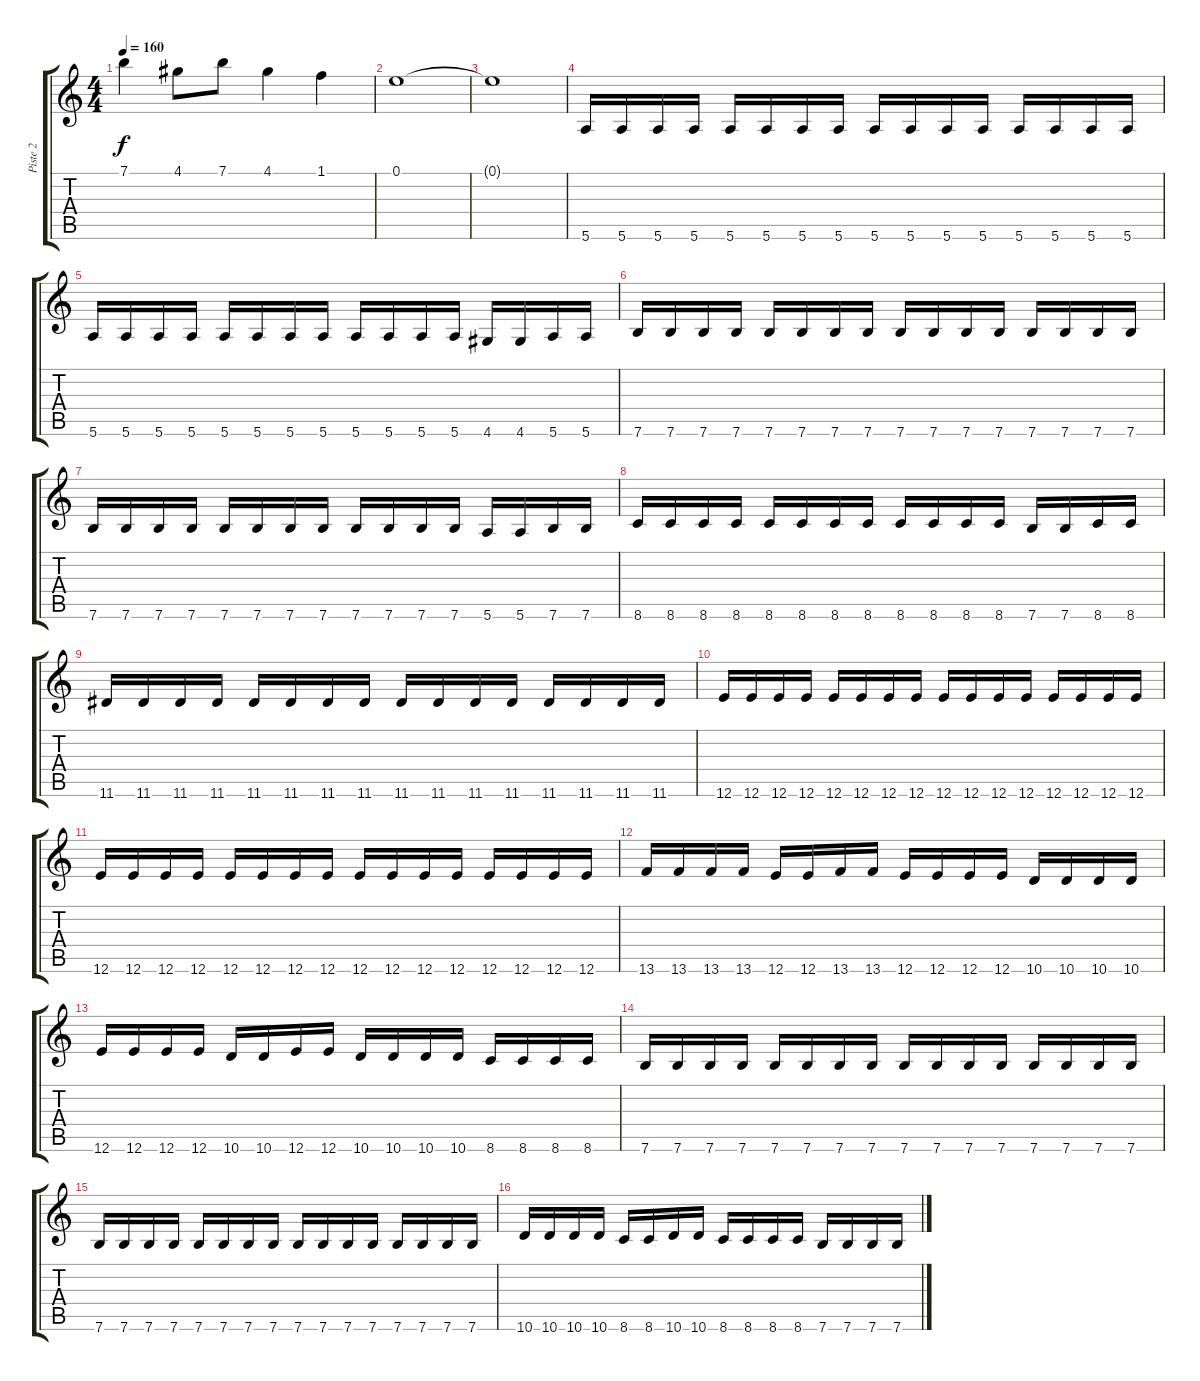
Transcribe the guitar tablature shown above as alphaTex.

\track ("Piste 2" "Piste 2") {instrument acousticguitarsteel}
\staff {score tabs}
\tuning (E4 B3 G3 D3 A2 E2) {hide}
\ts (4 4)
\tempo 160
\clef g2
\ks c
7.1.4{dy f} 4.1.8 7.1.8 4.1.4 1.1.4 |
0.1.1 |
0.1{t}.1 |
5.6.16 5.6.16 5.6.16 5.6.16 5.6.16 5.6.16 5.6.16 5.6.16 5.6.16 5.6.16 5.6.16 5.6.16 5.6.16 5.6.16 5.6.16 5.6.16 |
5.6.16 5.6.16 5.6.16 5.6.16 5.6.16 5.6.16 5.6.16 5.6.16 5.6.16 5.6.16 5.6.16 5.6.16 4.6.16 4.6.16 5.6.16 5.6.16 |
7.6.16 7.6.16 7.6.16 7.6.16 7.6.16 7.6.16 7.6.16 7.6.16 7.6.16 7.6.16 7.6.16 7.6.16 7.6.16 7.6.16 7.6.16 7.6.16 |
7.6.16 7.6.16 7.6.16 7.6.16 7.6.16 7.6.16 7.6.16 7.6.16 7.6.16 7.6.16 7.6.16 7.6.16 5.6.16 5.6.16 7.6.16 7.6.16 |
8.6.16 8.6.16 8.6.16 8.6.16 8.6.16 8.6.16 8.6.16 8.6.16 8.6.16 8.6.16 8.6.16 8.6.16 7.6.16 7.6.16 8.6.16 8.6.16 |
11.6.16 11.6.16 11.6.16 11.6.16 11.6.16 11.6.16 11.6.16 11.6.16 11.6.16 11.6.16 11.6.16 11.6.16 11.6.16 11.6.16 11.6.16 11.6.16 |
12.6.16 12.6.16 12.6.16 12.6.16 12.6.16 12.6.16 12.6.16 12.6.16 12.6.16 12.6.16 12.6.16 12.6.16 12.6.16 12.6.16 12.6.16 12.6.16 |
12.6.16 12.6.16 12.6.16 12.6.16 12.6.16 12.6.16 12.6.16 12.6.16 12.6.16 12.6.16 12.6.16 12.6.16 12.6.16 12.6.16 12.6.16 12.6.16 |
13.6.16 13.6.16 13.6.16 13.6.16 12.6.16 12.6.16 13.6.16 13.6.16 12.6.16 12.6.16 12.6.16 12.6.16 10.6.16 10.6.16 10.6.16 10.6.16 |
12.6.16 12.6.16 12.6.16 12.6.16 10.6.16 10.6.16 12.6.16 12.6.16 10.6.16 10.6.16 10.6.16 10.6.16 8.6.16 8.6.16 8.6.16 8.6.16 |
7.6.16 7.6.16 7.6.16 7.6.16 7.6.16 7.6.16 7.6.16 7.6.16 7.6.16 7.6.16 7.6.16 7.6.16 7.6.16 7.6.16 7.6.16 7.6.16 |
7.6.16 7.6.16 7.6.16 7.6.16 7.6.16 7.6.16 7.6.16 7.6.16 7.6.16 7.6.16 7.6.16 7.6.16 7.6.16 7.6.16 7.6.16 7.6.16 |
10.6.16 10.6.16 10.6.16 10.6.16 8.6.16 8.6.16 10.6.16 10.6.16 8.6.16 8.6.16 8.6.16 8.6.16 7.6.16 7.6.16 7.6.16 7.6.16
